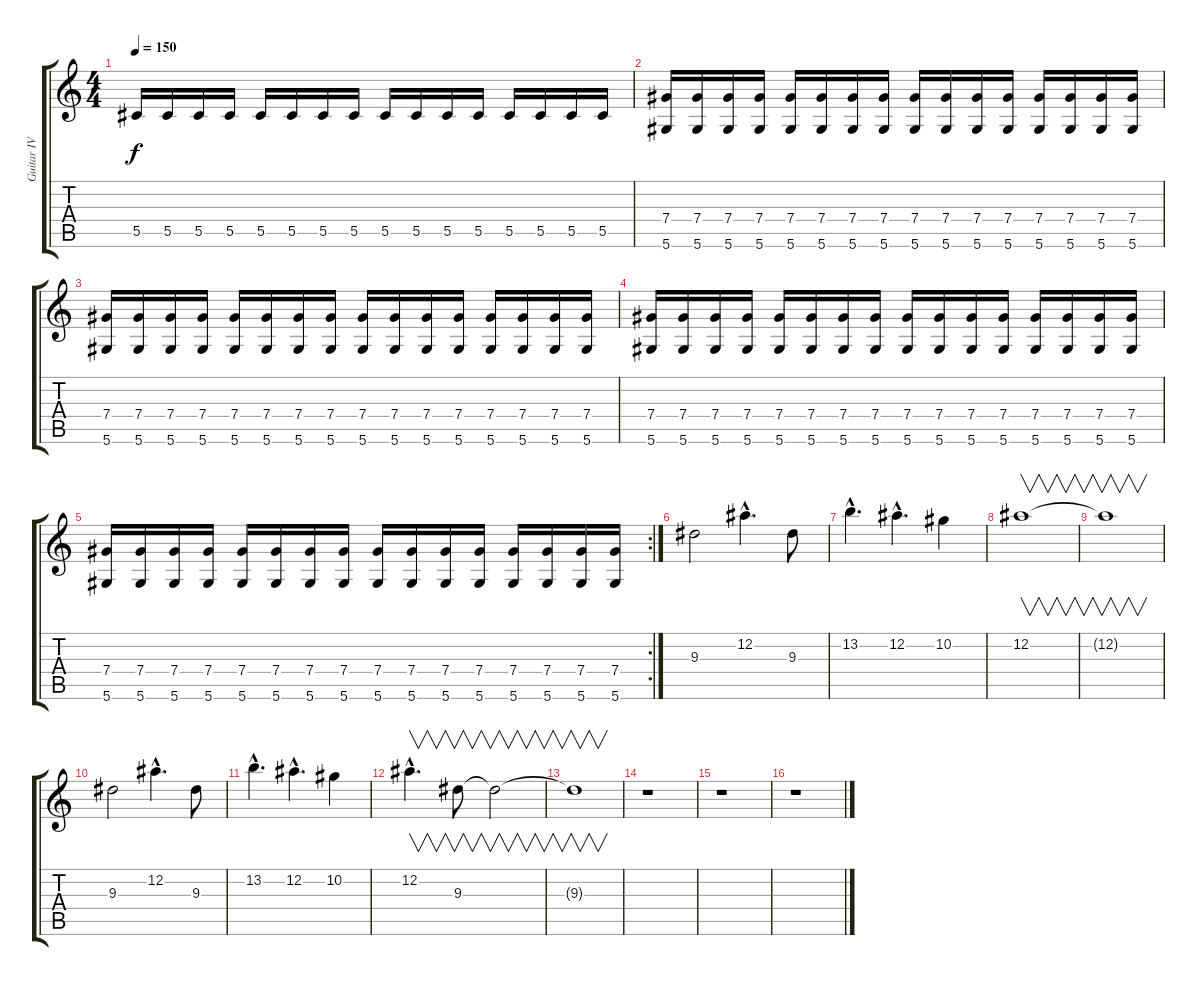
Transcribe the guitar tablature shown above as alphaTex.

\track ("Guitar IV" "Guitar IV") {instrument distortionguitar}
\staff {score tabs}
\tuning (Eb4 Bb3 Gb3 Db3 Ab2 Eb2) {hide}
\ts (4 4)
\tempo 150
\clef g2
\ks c
5.5.16{dy f} 5.5.16 5.5.16 5.5.16 5.5.16 5.5.16 5.5.16 5.5.16 5.5.16 5.5.16 5.5.16 5.5.16 5.5.16 5.5.16 5.5.16 5.5.16 |
(7.4 5.6).16 (7.4 5.6).16 (7.4 5.6).16 (7.4 5.6).16 (7.4 5.6).16 (7.4 5.6).16 (7.4 5.6).16 (7.4 5.6).16 (7.4 5.6).16 (7.4 5.6).16 (7.4 5.6).16 (7.4 5.6).16 (7.4 5.6).16 (7.4 5.6).16 (7.4 5.6).16 (7.4 5.6).16 |
(7.4 5.6).16 (7.4 5.6).16 (7.4 5.6).16 (7.4 5.6).16 (7.4 5.6).16 (7.4 5.6).16 (7.4 5.6).16 (7.4 5.6).16 (7.4 5.6).16 (7.4 5.6).16 (7.4 5.6).16 (7.4 5.6).16 (7.4 5.6).16 (7.4 5.6).16 (7.4 5.6).16 (7.4 5.6).16 |
(7.4 5.6).16 (7.4 5.6).16 (7.4 5.6).16 (7.4 5.6).16 (7.4 5.6).16 (7.4 5.6).16 (7.4 5.6).16 (7.4 5.6).16 (7.4 5.6).16 (7.4 5.6).16 (7.4 5.6).16 (7.4 5.6).16 (7.4 5.6).16 (7.4 5.6).16 (7.4 5.6).16 (7.4 5.6).16 |
\rc 2
(7.4 5.6).16 (7.4 5.6).16 (7.4 5.6).16 (7.4 5.6).16 (7.4 5.6).16 (7.4 5.6).16 (7.4 5.6).16 (7.4 5.6).16 (7.4 5.6).16 (7.4 5.6).16 (7.4 5.6).16 (7.4 5.6).16 (7.4 5.6).16 (7.4 5.6).16 (7.4 5.6).16 (7.4 5.6).16 |
9.3.2 12.2{hac}.4{d} 9.3.8 |
13.2{hac}.4{d} 12.2{hac}.4{d} 10.2.4 |
12.2.1{v} |
12.2{t}.1{v} |
9.3.2 12.2{hac}.4{d} 9.3.8 |
13.2{hac}.4{d} 12.2{hac}.4{d} 10.2.4 |
12.2{hac}.4{v d} 9.3.8{v} 9.3{t}.2{v} |
9.3{t}.1{v} |
r.1 |
r.1 |
r.1
